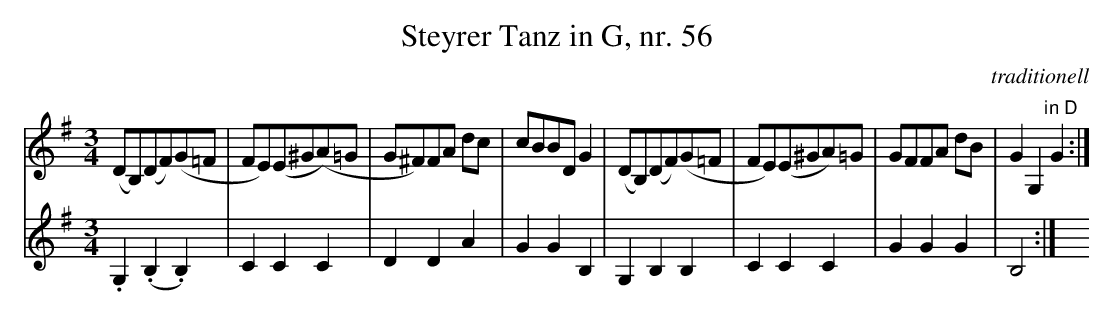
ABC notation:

X:1
T:Steyrer Tanz in G, nr. 56
C:traditionell
M:3/4
L:1/8
K:G
V:1
(DB,)(DF)(G=F | FE)(E^G(A)=G | G^F)FA dc | cBBD G2 |\
(DB,)(DF)(G=F | FE)(E^GA)=G | GFFA dB | G2 G,2 "in D" G2 :|
V:2
.G,2 ( .B,2 .B,2) | C2 C2 C2 | D2 D2 A2 | G2 G2 B,2 |\
G,2 B,2 B,2 | C2 C2 C2 | G2 G2 G2 | B,4 :|
